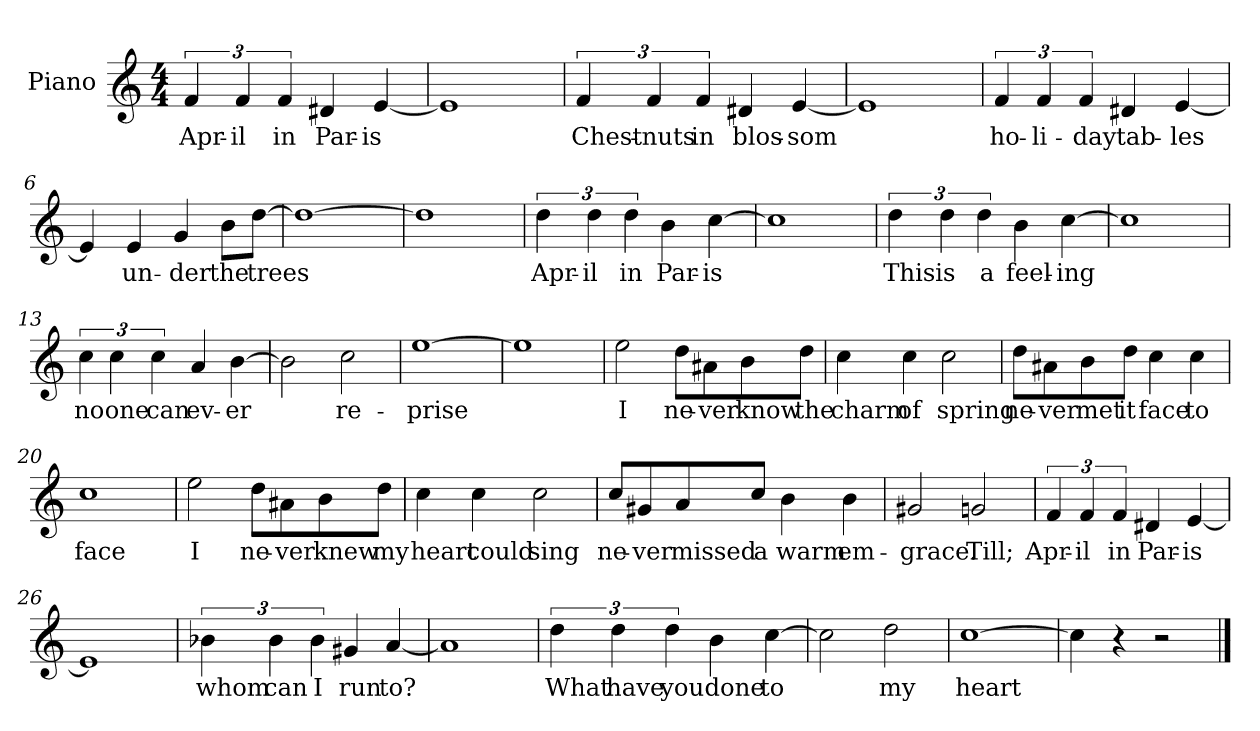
**kern	**text
*part1	*part1
*staff1	*staff1
*I"Piano	*
*I'Pno.	*
*clefG2	*
*k[]	*
*M4/4	*
=1	=1
!	!LO:LY:b
6f/	Apr-
!	!LO:LY:b
6f/	-il
!	!LO:LY:b
6f/	in
!	!LO:LY:b
4d#X/	Par-
!	!LO:LY:b
[4e/	-is
=2	=2
1e]	.
=3	=3
!	!LO:LY:b
6f/	Chest-
!	!LO:LY:b
6f/	-nuts
!	!LO:LY:b
6f/	in
!	!LO:LY:b
4d#X/	blos-
!	!LO:LY:b
[4e/	-som
=4	=4
1e]	.
=5	=5
!	!LO:LY:b
6f/	ho-
!	!LO:LY:b
6f/	-li-
!	!LO:LY:b
6f/	-day
!	!LO:LY:b
4d#X/	tab-
!	!LO:LY:b
[4e/	-les
=6	=6
4e/]	.
!	!LO:LY:b
4e/	un-
!	!LO:LY:b
4g/	-der
!	!LO:LY:b
8b\L	the
!	!LO:LY:b
[8dd\J	trees
=7	=7
1dd_	.
=8	=8
1dd]	.
!!LO:LB:g=z
=9	=9
!	!LO:LY:b
6dd\	Apr-
!	!LO:LY:b
6dd\	-il
!	!LO:LY:b
6dd\	in
!	!LO:LY:b
4b\	Par-
!	!LO:LY:b
[4cc\	-is
=10	=10
1cc]	.
=11	=11
!	!LO:LY:b
6dd\	This
!	!LO:LY:b
6dd\	is
!	!LO:LY:b
6dd\	a
!	!LO:LY:b
4b\	feel-
!	!LO:LY:b
[4cc\	-ing
=12	=12
1cc]	.
=13	=13
!	!LO:LY:b
6cc\	no
!	!LO:LY:b
6cc\	one
!	!LO:LY:b
6cc\	can
!	!LO:LY:b
4a/	ev-
!	!LO:LY:b
[4b\	-er
=14	=14
2b\]	.
!	!LO:LY:b
2cc\	re-
=15	=15
!	!LO:LY:b
[1ee	-prise
=16	=16
1ee]	.
!!LO:LB:g=z
=17	=17
!	!LO:LY:b
2ee\	I
!	!LO:LY:b
8dd\L	ne-
!	!LO:LY:b
8a#X\	-ver
!	!LO:LY:b
8b\	know
!	!LO:LY:b
8dd\J	the
=18	=18
!	!LO:LY:b
4cc\	charm
!	!LO:LY:b
4cc\	of
!	!LO:LY:b
2cc\	spring
=19	=19
!	!LO:LY:b
8dd\L	ne-
!	!LO:LY:b
8a#X\	-ver
!	!LO:LY:b
8b\	met
!	!LO:LY:b
8dd\J	it
!	!LO:LY:b
4cc\	face
!	!LO:LY:b
4cc\	to
=20	=20
!	!LO:LY:b
1cc	face
=21	=21
!	!LO:LY:b
2ee\	I
!	!LO:LY:b
8dd\L	ne-
!	!LO:LY:b
8a#X\	-ver
!	!LO:LY:b
8b\	knew
!	!LO:LY:b
8dd\J	my
!!LO:LB:g=z
=22	=22
!	!LO:LY:b
4cc\	heart
!	!LO:LY:b
4cc\	could
!	!LO:LY:b
2cc\	sing
=23	=23
!	!LO:LY:b
8cc/L	ne-
!	!LO:LY:b
8g#X/	-ver
!	!LO:LY:b
8a/	missed
!	!LO:LY:b
8cc/J	a
!	!LO:LY:b
4b\	warm
!	!LO:LY:b
4b\	em-
=24	=24
!	!LO:LY:b
2g#X/	-grace.
!	!LO:LY:b
2gn/	Till;
!!LO:LB:g=z
=25	=25
!	!LO:LY:b
6f/	Apr-
!	!LO:LY:b
6f/	-il
!	!LO:LY:b
6f/	in
!	!LO:LY:b
4d#X/	Par-
!	!LO:LY:b
[4e/	-is
=26	=26
1e]	.
=27	=27
!	!LO:LY:b
6b-X\	whom
!	!LO:LY:b
6b-\	can
!	!LO:LY:b
6b-\	I
!	!LO:LY:b
4g#X/	run
!	!LO:LY:b
[4a/	to?
=28	=28
1a]	.
=29	=29
!	!LO:LY:b
6dd\	What
!	!LO:LY:b
6dd\	have
!	!LO:LY:b
6dd\	you
!	!LO:LY:b
4b\	done
!	!LO:LY:b
[4cc\	to
=30	=30
2cc\]	.
!	!LO:LY:b
2dd\	my
=31	=31
!	!LO:LY:b
[1cc	heart
=32	=32
4cc\]	.
4r	.
2r	.
==	==
*-	*-
